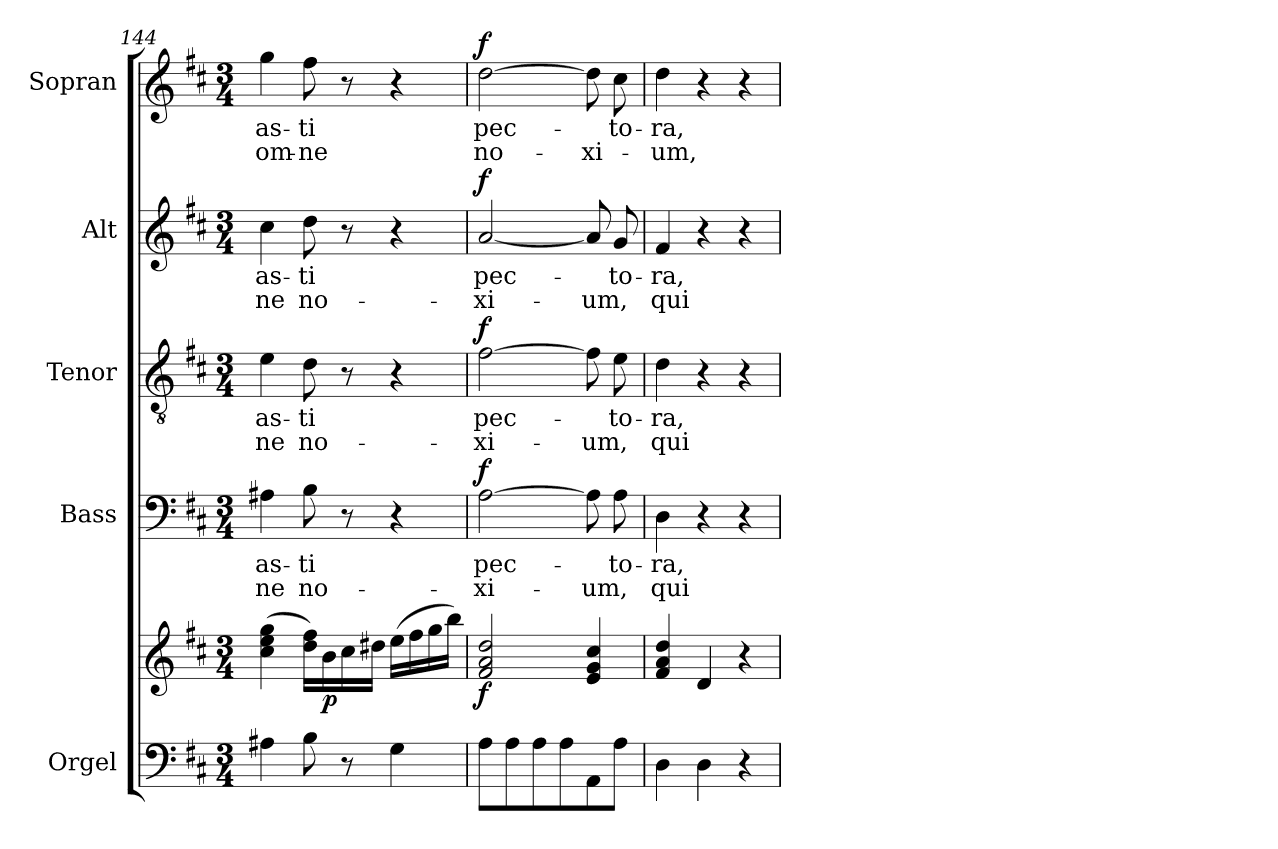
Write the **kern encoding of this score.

**kern	**kern	**dynam	**kern	**text	**text	**dynam	**kern	**text	**text	**dynam	**kern	**text	**text	**dynam	**kern	**text	**text	**dynam
*part5	*part5	*part5	*part4	*part4	*part4	*part4	*part3	*part3	*part3	*part3	*part2	*part2	*part2	*part2	*part1	*part1	*part1	*part1
*staff6	*staff5	*staff5/6	*staff4	*staff4	*staff4	*staff4	*staff3	*staff3	*staff3	*staff3	*staff2	*staff2	*staff2	*staff2	*staff1	*staff1	*staff1	*staff1
*I"Orgel	*	*	*I"Bass	*	*	*	*I"Tenor	*	*	*	*I"Alt	*	*	*	*I"Sopran	*	*	*
*I'Org.	*	*	*I'B.	*	*	*	*I'T.	*	*	*	*I'A.	*	*	*	*I'S.	*	*	*
!!LO:PB:g=z
*clefF4	*clefG2	*	*clefF4	*	*	*	*clefGv2	*	*	*	*clefG2	*	*	*	*clefG2	*	*	*
*k[f#c#]	*k[f#c#]	*	*k[f#c#]	*	*	*	*k[f#c#]	*	*	*	*k[f#c#]	*	*	*	*k[f#c#]	*	*	*
*D:	*D:	*	*D:	*	*	*	*D:	*	*	*	*D:	*	*	*	*D:	*	*	*
*M3/4	*M3/4	*	*M3/4	*	*	*	*M3/4	*	*	*	*M3/4	*	*	*	*M3/4	*	*	*
=144	=144	=144	=144	=144	=144	=144	=144	=144	=144	=144	=144	=144	=144	=144	=144	=144	=144	=144
!	!	!	!	!LO:LY:b	!LO:LY:b	!	!	!LO:LY:b	!LO:LY:b	!	!	!LO:LY:b	!LO:LY:b	!	!	!LO:LY:b	!LO:LY:b	!
4A#X\	(>4cc#\ 4ee\ 4gg\	.	4A#X\	-as-	-ne	.	4e\	-as-	-ne	.	4cc#\	-as-	-ne	.	4gg\	-as-	om-	.
!	!	!	!	!LO:LY:b	!LO:LY:b	!	!	!LO:LY:b	!LO:LY:b	!	!	!LO:LY:b	!LO:LY:b	!	!	!LO:LY:b	!LO:LY:b	!
8B\	16dd\ 16ff#\LL)	.	8B\	-ti	no-	.	8d\	-ti	no-	.	8dd\	-ti	no-	.	8ff#\	-ti	-ne	.
!	!	!LO:DY:b	!	!	!	!	!	!	!	!	!	!	!	!	!	!	!	!
.	16b\	p	.	.	.	.	.	.	.	.	.	.	.	.	.	.	.	.
8r	16cc#\	.	8r	.	.	.	8r	.	.	.	8r	.	.	.	8r	.	.	.
.	16dd#X\JJ	.	.	.	.	.	.	.	.	.	.	.	.	.	.	.	.	.
4G\	(>16ee\LL	.	4r	.	.	.	4r	.	.	.	4r	.	.	.	4r	.	.	.
.	16ff#\	.	.	.	.	.	.	.	.	.	.	.	.	.	.	.	.	.
.	16gg\	.	.	.	.	.	.	.	.	.	.	.	.	.	.	.	.	.
.	16bb\JJ)	.	.	.	.	.	.	.	.	.	.	.	.	.	.	.	.	.
=145	=145	=145	=145	=145	=145	=145	=145	=145	=145	=145	=145	=145	=145	=145	=145	=145	=145	=145
!	!	!LO:DY:b	!	!LO:LY:b	!LO:LY:b	!LO:DY:a	!	!LO:LY:b	!LO:LY:b	!LO:DY:a	!	!LO:LY:b	!LO:LY:b	!LO:DY:a	!	!LO:LY:b	!LO:LY:b	!LO:DY:a
8A\L	2f#/ 2a/ 2dd/	f	[2A\	pec-	-xi-	f	[2f#\	pec-	-xi-	f	[2a/	pec-	-xi-	f	[2dd\	pec-	no-	f
8A\	.	.	.	.	.	.	.	.	.	.	.	.	.	.	.	.	.	.
8A\	.	.	.	.	.	.	.	.	.	.	.	.	.	.	.	.	.	.
8A\	.	.	.	.	.	.	.	.	.	.	.	.	.	.	.	.	.	.
!	!	!	!	!	!LO:LY:b	!	!	!	!LO:LY:b	!	!	!	!LO:LY:b	!	!	!	!LO:LY:b	!
8AA\	4e/ 4g/ 4cc#/	.	8A\]	.	-um,	.	8f#\]	.	-um,	.	8a/]	.	-um,	.	8dd\]	.	-xi-	.
!	!	!	!	!LO:LY:b	!	!	!	!LO:LY:b	!	!	!	!LO:LY:b	!	!	!	!LO:LY:b	!	!
8A\J	.	.	8A\	-to-	.	.	8e\	-to-	.	.	8g/	-to-	.	.	8cc#\	-to-	.	.
=146	=146	=146	=146	=146	=146	=146	=146	=146	=146	=146	=146	=146	=146	=146	=146	=146	=146	=146
!	!	!	!	!LO:LY:b	!LO:LY:b	!	!	!LO:LY:b	!LO:LY:b	!	!	!LO:LY:b	!LO:LY:b	!	!	!LO:LY:b	!LO:LY:b	!
4D\	4f#/ 4a/ 4dd/	.	4D\	-ra,	qui	.	4d\	-ra,	qui-	.	4f#/	-ra,	qui-	.	4dd\	-ra,	-um,	.
4D\	4d/	.	4r	.	.	.	4r	.	.	.	4r	.	.	.	4r	.	.	.
4r	4r	.	4r	.	.	.	4r	.	.	.	4r	.	.	.	4r	.	.	.
=	=	=	=	=	=	=	=	=	=	=	=	=	=	=	=	=	=	=
*-	*-	*-	*-	*-	*-	*-	*-	*-	*-	*-	*-	*-	*-	*-	*-	*-	*-	*-
